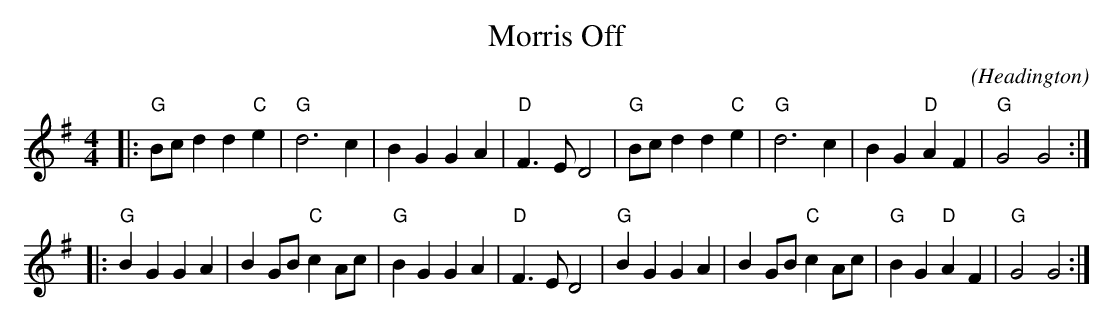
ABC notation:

X:1
T:Morris Off
C:(Headington)
E:12
M:4/4
L:1/4
K:G
|:"G"B/2c/2 d d "C"e|"G"d3 c|B G G A|"D"F>E D2|\
"G"B/2c/2 d d "C"e|"G"d3 c|B G "D"A F|"G"G2 G2:|*
|:"G"B G G A|B G/2B/2 "C"c A/2c/2|"G"B G G A|"D"F>E D2|\
"G"B G G A|B G/2B/2 "C"c A/2c/2|"G"B G "D"A F|"G"G2 G2:|**
